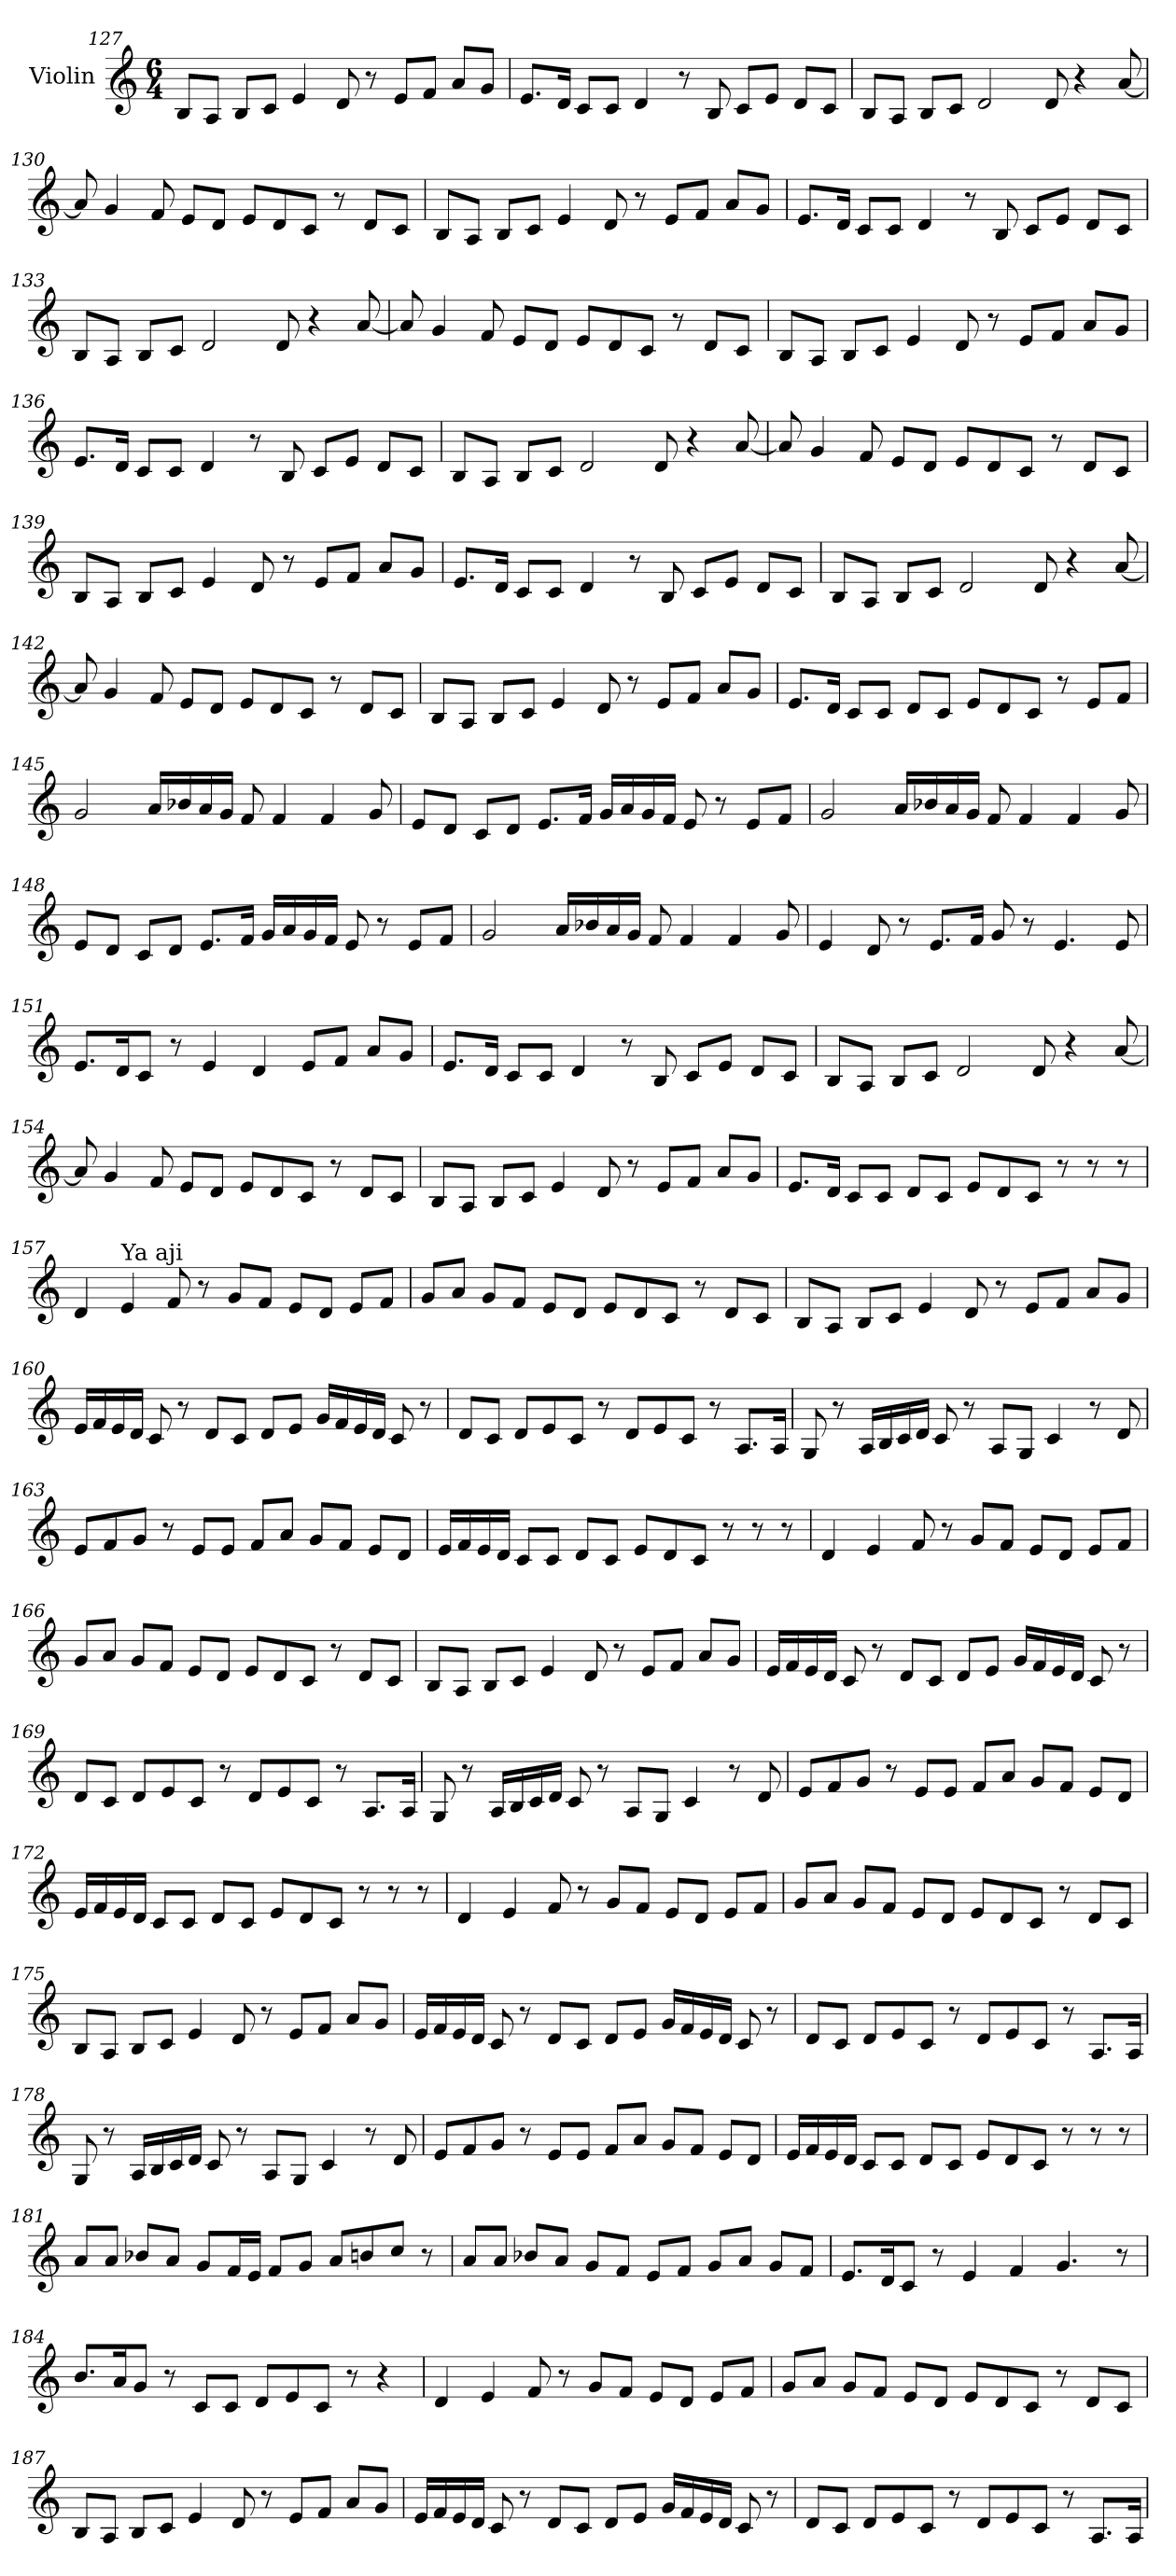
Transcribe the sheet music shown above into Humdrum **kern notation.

**kern
*part1
*staff1
*I"Violin
!!LO:LB:g=z
*clefG2
*k[]
*C:
*M6/4
=127
8B/L
8A/J
8B/L
8c/J
4e/
8d/
8r
8e/L
8f/J
8a/L
8g/J
=128
8.e/L
16d/Jk
8c/L
8c/J
4d/
8r
8B/
8c/L
8e/J
8d/L
8c/J
=129
8B/L
8A/J
8B/L
8c/J
2d/
8d/
4r
[8a/
!!LO:LB:g=z
=130
8a/]
4g/
8f/
8e/L
8d/J
8e/L
8d/
8c/J
8r
8d/L
8c/J
!!LO:PB:g=z
=131
8B/L
8A/J
8B/L
8c/J
4e/
8d/
8r
8e/L
8f/J
8a/L
8g/J
=132
8.e/L
16d/Jk
8c/L
8c/J
4d/
8r
8B/
8c/L
8e/J
8d/L
8c/J
=133
8B/L
8A/J
8B/L
8c/J
2d/
8d/
4r
[8a/
!!LO:LB:g=z
=134
8a/]
4g/
8f/
8e/L
8d/J
8e/L
8d/
8c/J
8r
8d/L
8c/J
!!LO:LB:g=z
=135
8B/L
8A/J
8B/L
8c/J
4e/
8d/
8r
8e/L
8f/J
8a/L
8g/J
=136
8.e/L
16d/Jk
8c/L
8c/J
4d/
8r
8B/
8c/L
8e/J
8d/L
8c/J
=137
8B/L
8A/J
8B/L
8c/J
2d/
8d/
4r
[8a/
!!LO:LB:g=z
=138
8a/]
4g/
8f/
8e/L
8d/J
8e/L
8d/
8c/J
8r
8d/L
8c/J
!!LO:LB:g=z
=139
8B/L
8A/J
8B/L
8c/J
4e/
8d/
8r
8e/L
8f/J
8a/L
8g/J
=140
8.e/L
16d/Jk
8c/L
8c/J
4d/
8r
8B/
8c/L
8e/J
8d/L
8c/J
=141
8B/L
8A/J
8B/L
8c/J
2d/
8d/
4r
[8a/
!!LO:LB:g=z
=142
8a/]
4g/
8f/
8e/L
8d/J
8e/L
8d/
8c/J
8r
8d/L
8c/J
!!LO:LB:g=z
=143
8B/L
8A/J
8B/L
8c/J
4e/
8d/
8r
8e/L
8f/J
8a/L
8g/J
=144
8.e/L
16d/Jk
8c/L
8c/J
8d/L
8c/J
8e/L
8d/
8c/J
8r
8e/L
8f/J
=145
2g/
16a/LL
16b-X/
16a/
16g/JJ
8f/
4f/
4f/
8g/
!!LO:LB:g=z
=146
8e/L
8d/J
8c/L
8d/J
8.e/L
16f/Jk
16g/LL
16a/
16g/
16f/JJ
8e/
8r
8e/L
8f/J
=147
2g/
16a/LL
16b-X/
16a/
16g/JJ
8f/
4f/
4f/
8g/
=148
8e/L
8d/J
8c/L
8d/J
8.e/L
16f/Jk
16g/LL
16a/
16g/
16f/JJ
8e/
8r
8e/L
8f/J
!!LO:PB:g=z
=149
2g/
16a/LL
16b-X/
16a/
16g/JJ
8f/
4f/
4f/
8g/
=150
4e/
8d/
8r
8.e/L
16f/Jk
8g/
8r
4.e/
8e/
=151
8.e/L
16d/K
8c/J
8r
4e/
4d/
8e/L
8f/J
8a/L
8g/J
!!LO:LB:g=z
=152
8.e/L
16d/Jk
8c/L
8c/J
4d/
8r
8B/
8c/L
8e/J
8d/L
8c/J
=153
8B/L
8A/J
8B/L
8c/J
2d/
8d/
4r
[8a/
=154
8a/]
4g/
8f/
8e/L
8d/J
8e/L
8d/
8c/J
8r
8d/L
8c/J
!!LO:LB:g=z
=155
8B/L
8A/J
8B/L
8c/J
4e/
8d/
8r
8e/L
8f/J
8a/L
8g/J
=156
8.e/L
16d/Jk
8c/L
8c/J
8d/L
8c/J
8e/L
8d/
8c/J
8r
8r
8r
=157
4d/
!LO:TX:a:t=Ya aji
4e/
8f/
8r
8g/L
8f/J
8e/L
8d/J
8e/L
8f/J
!!LO:LB:g=z
=158
8g/L
8a/J
8g/L
8f/J
8e/L
8d/J
8e/L
8d/
8c/J
8r
8d/L
8c/J
=159
8B/L
8A/J
8B/L
8c/J
4e/
8d/
8r
8e/L
8f/J
8a/L
8g/J
=160
16e/LL
16f/
16e/
16d/JJ
8c/
8r
8d/L
8c/J
8d/L
8e/J
16g/LL
16f/
16e/
16d/JJ
8c/
8r
!!LO:LB:g=z
=161
8d/L
8c/J
8d/L
8e/
8c/J
8r
8d/L
8e/
8c/J
8r
8.A/L
16A/Jk
=162
8G/
8r
16A/LL
16B/
16c/
16d/JJ
8c/
8r
8A/L
8G/J
4c/
8r
8d/
=163
8e/L
8f/
8g/J
8r
8e/L
8e/J
8f/L
8a/J
8g/L
8f/J
8e/L
8d/J
!!LO:LB:g=z
=164
16e/LL
16f/
16e/
16d/JJ
8c/L
8c/J
8d/L
8c/J
8e/L
8d/
8c/J
8r
8r
8r
=165
4d/
4e/
8f/
8r
8g/L
8f/J
8e/L
8d/J
8e/L
8f/J
=166
8g/L
8a/J
8g/L
8f/J
8e/L
8d/J
8e/L
8d/
8c/J
8r
8d/L
8c/J
!!LO:LB:g=z
=167
8B/L
8A/J
8B/L
8c/J
4e/
8d/
8r
8e/L
8f/J
8a/L
8g/J
=168
16e/LL
16f/
16e/
16d/JJ
8c/
8r
8d/L
8c/J
8d/L
8e/J
16g/LL
16f/
16e/
16d/JJ
8c/
8r
=169
8d/L
8c/J
8d/L
8e/
8c/J
8r
8d/L
8e/
8c/J
8r
8.A/L
16A/Jk
!!LO:LB:g=z
=170
8G/
8r
16A/LL
16B/
16c/
16d/JJ
8c/
8r
8A/L
8G/J
4c/
8r
8d/
=171
8e/L
8f/
8g/J
8r
8e/L
8e/J
8f/L
8a/J
8g/L
8f/J
8e/L
8d/J
=172
16e/LL
16f/
16e/
16d/JJ
8c/L
8c/J
8d/L
8c/J
8e/L
8d/
8c/J
8r
8r
8r
!!LO:PB:g=z
=173
4d/
4e/
8f/
8r
8g/L
8f/J
8e/L
8d/J
8e/L
8f/J
=174
8g/L
8a/J
8g/L
8f/J
8e/L
8d/J
8e/L
8d/
8c/J
8r
8d/L
8c/J
=175
8B/L
8A/J
8B/L
8c/J
4e/
8d/
8r
8e/L
8f/J
8a/L
8g/J
!!LO:LB:g=z
=176
16e/LL
16f/
16e/
16d/JJ
8c/
8r
8d/L
8c/J
8d/L
8e/J
16g/LL
16f/
16e/
16d/JJ
8c/
8r
=177
8d/L
8c/J
8d/L
8e/
8c/J
8r
8d/L
8e/
8c/J
8r
8.A/L
16A/Jk
!!LO:LB:g=z
=178
8G/
8r
16A/LL
16B/
16c/
16d/JJ
8c/
8r
8A/L
8G/J
4c/
8r
8d/
=179
8e/L
8f/
8g/J
8r
8e/L
8e/J
8f/L
8a/J
8g/L
8f/J
8e/L
8d/J
=180
16e/LL
16f/
16e/
16d/JJ
8c/L
8c/J
8d/L
8c/J
8e/L
8d/
8c/J
8r
8r
8r
!!LO:LB:g=z
=181
8a/L
8a/J
8b-X/L
8a/J
8g/L
16f/L
16e/JJ
8f/L
8g/J
8a/L
8bn/
8cc/J
8r
=182
8a/L
8a/J
8b-X/L
8a/J
8g/L
8f/J
8e/L
8f/J
8g/L
8a/J
8g/L
8f/J
=183
8.e/L
16d/K
8c/J
8r
4e/
4f/
4.g/
8r
!!LO:LB:g=z
=184
8.b/L
16a/K
8g/J
8r
8c/L
8c/J
8d/L
8e/
8c/J
8r
4r
=185
4d/
4e/
8f/
8r
8g/L
8f/J
8e/L
8d/J
8e/L
8f/J
=186
8g/L
8a/J
8g/L
8f/J
8e/L
8d/J
8e/L
8d/
8c/J
8r
8d/L
8c/J
!!LO:LB:g=z
=187
8B/L
8A/J
8B/L
8c/J
4e/
8d/
8r
8e/L
8f/J
8a/L
8g/J
=188
16e/LL
16f/
16e/
16d/JJ
8c/
8r
8d/L
8c/J
8d/L
8e/J
16g/LL
16f/
16e/
16d/JJ
8c/
8r
=189
8d/L
8c/J
8d/L
8e/
8c/J
8r
8d/L
8e/
8c/J
8r
8.A/L
16A/Jk
=
*-
